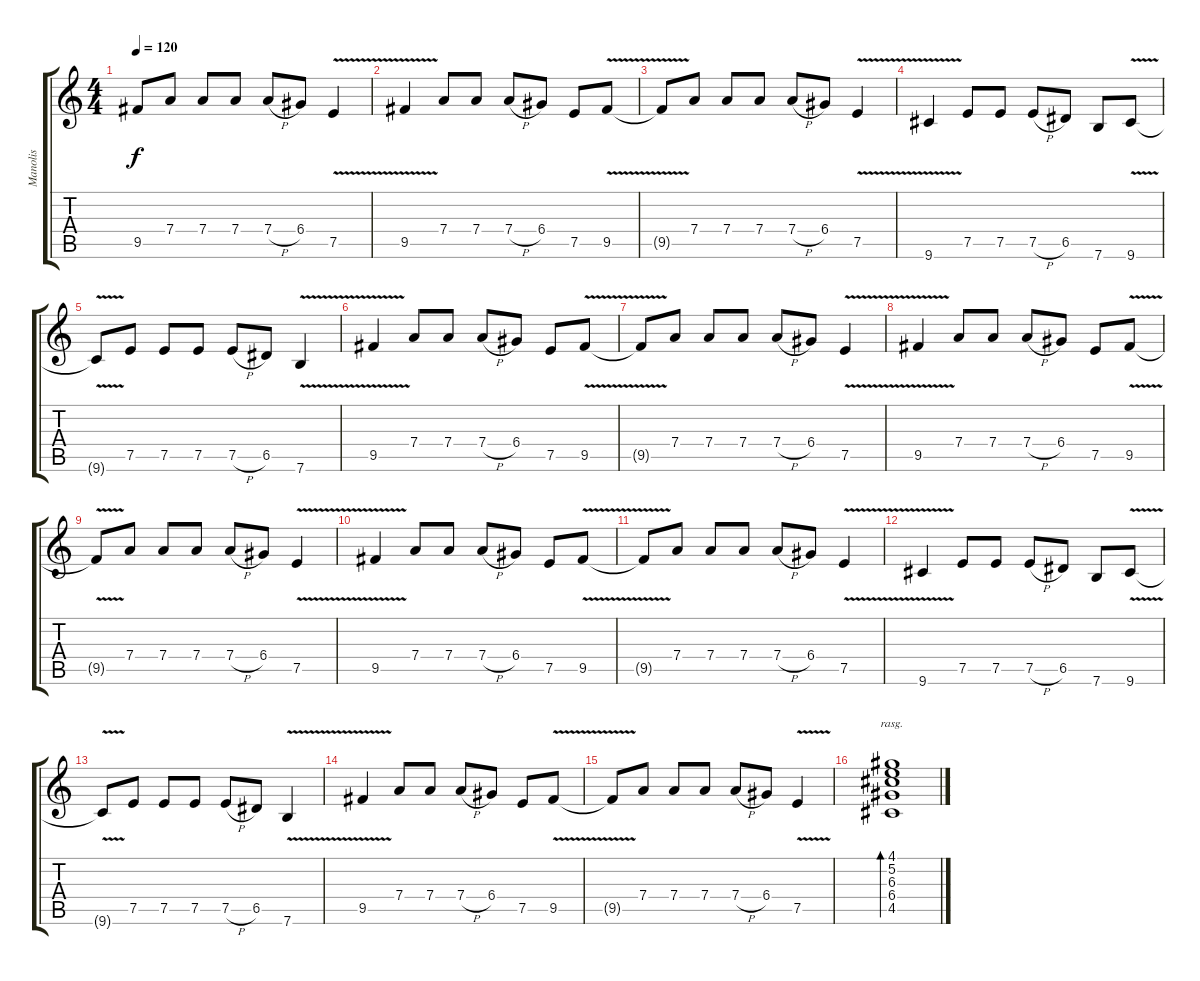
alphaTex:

\track ("Manolis" "Manolis") {instrument distortionguitar}
\staff {score tabs}
\tuning (E4 B3 G3 D3 A2 E2) {hide}
\ts (4 4)
\tempo 120
\clef g2
\ks c
9.5{t}.8{dy f} 7.4.8 7.4.8 7.4.8 7.4{h}.8 6.4.8 7.5{v}.4 |
9.5{v}.4 7.4.8 7.4.8 7.4{h}.8 6.4.8 7.5.8 9.5{v}.8 |
9.5{t}.8 7.4.8 7.4.8 7.4.8 7.4{h}.8 6.4.8 7.5{v}.4 |
9.6{v}.4 7.5.8 7.5.8 7.5{h}.8 6.5.8 7.6.8 9.6{v}.8 |
9.6{t}.8 7.5.8 7.5.8 7.5.8 7.5{h}.8 6.5.8 7.6{v}.4 |
9.5{v}.4 7.4.8 7.4.8 7.4{h}.8 6.4.8 7.5.8 9.5{v}.8 |
9.5{t}.8 7.4.8 7.4.8 7.4.8 7.4{h}.8 6.4.8 7.5{v}.4 |
9.5{v}.4 7.4.8 7.4.8 7.4{h}.8 6.4.8 7.5.8 9.5{v}.8 |
9.5{t}.8 7.4.8 7.4.8 7.4.8 7.4{h}.8 6.4.8 7.5{v}.4 |
9.5{v}.4 7.4.8 7.4.8 7.4{h}.8 6.4.8 7.5.8 9.5{v}.8 |
9.5{t}.8 7.4.8 7.4.8 7.4.8 7.4{h}.8 6.4.8 7.5{v}.4 |
9.6{v}.4 7.5.8 7.5.8 7.5{h}.8 6.5.8 7.6.8 9.6{v}.8 |
9.6{t}.8 7.5.8 7.5.8 7.5.8 7.5{h}.8 6.5.8 7.6{v}.4 |
9.5{v}.4 7.4.8 7.4.8 7.4{h}.8 6.4.8 7.5.8 9.5{v}.8 |
9.5{t}.8 7.4.8 7.4.8 7.4.8 7.4{h}.8 6.4.8 7.5{v}.4 |
(4.1 5.2 6.3 6.4 4.5).1{bd 480 rasg ii instrument electricguitarclean}
